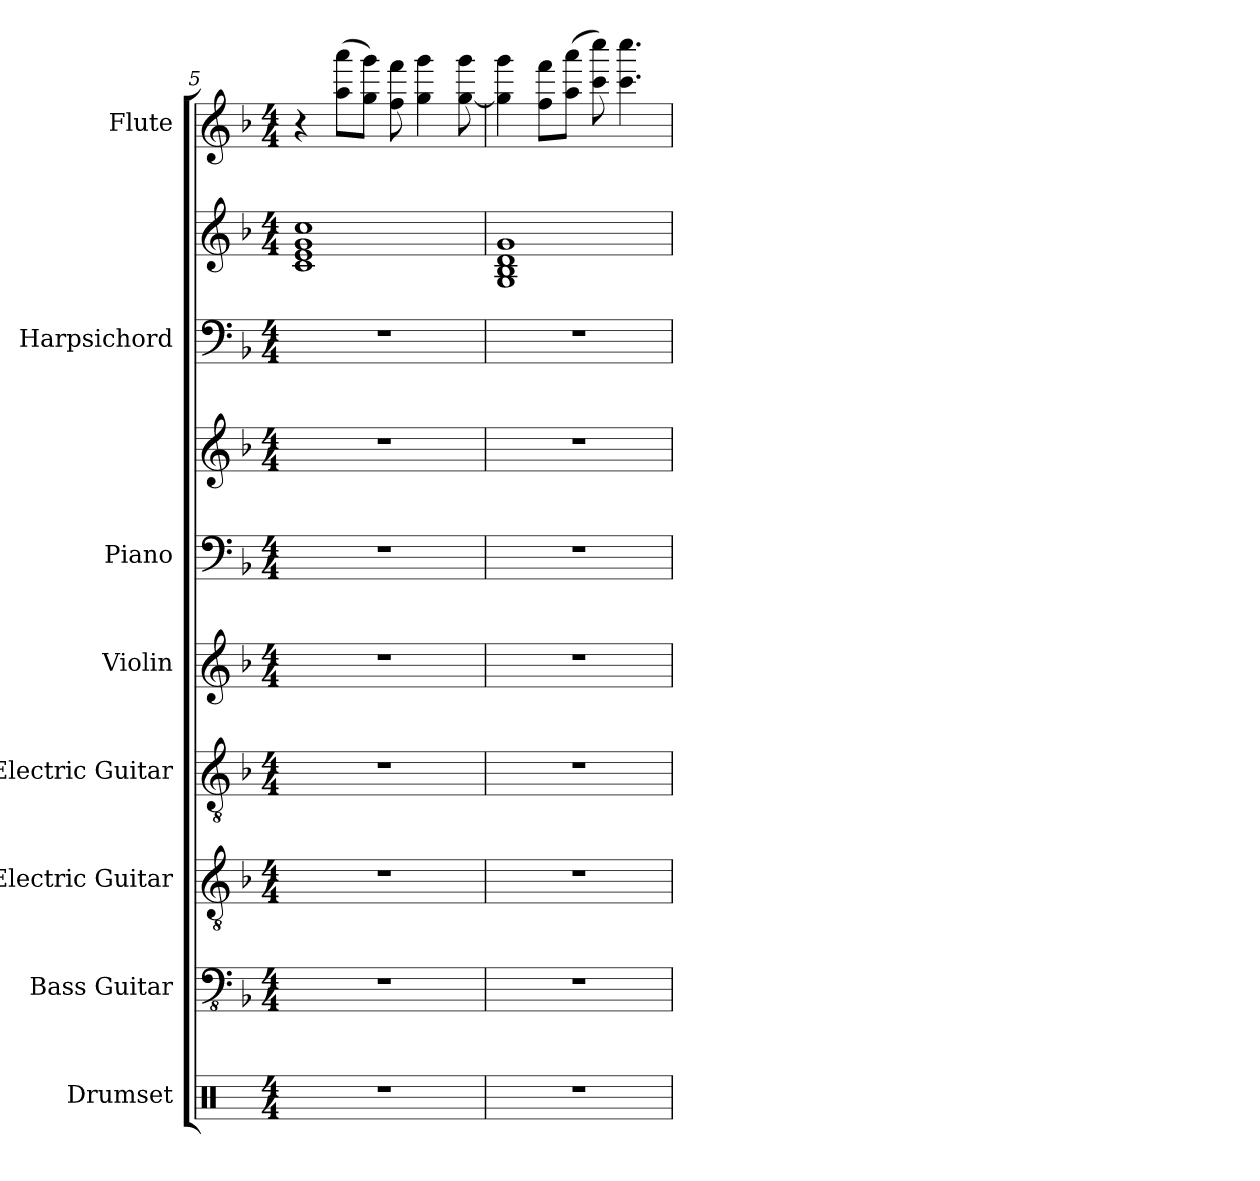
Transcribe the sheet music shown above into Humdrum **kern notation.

**kern	**kern	**kern	**kern	**kern	**kern	**kern	**kern	**kern	**kern
*part8	*part7	*part6	*part5	*part4	*part3	*part3	*part2	*part2	*part1
*staff10	*staff9	*staff8	*staff7	*staff6	*staff5	*staff4	*staff3	*staff2	*staff1
*I"Drumset	*I"Bass Guitar	*I"Electric Guitar	*I"Electric Guitar	*I"Violin	*I"Piano	*	*I"Harpsichord	*	*I"Flute
*I'Drs.	*I'B. Guit.	*I'El. Guit.	*I'El. Guit.	*I'Vln.	*I'Pno.	*	*I'Hch.	*	*I'Fl.
*clefX	*clefFv4	*clefGv2	*clefGv2	*clefG2	*clefF4	*clefG2	*clefF4	*clefG2	*clefG2
*k[]	*k[b-]	*k[b-]	*k[b-]	*k[b-]	*k[b-]	*k[b-]	*k[b-]	*k[b-]	*k[b-]
*M4/4	*M4/4	*M4/4	*M4/4	*M4/4	*M4/4	*M4/4	*M4/4	*M4/4	*M4/4
=5	=5	=5	=5	=5	=5	=5	=5	=5	=5
1r	1r	1r	1r	1r	1r	1r	1r	1c 1e 1g 1cc	4r
.	.	.	.	.	.	.	.	.	(8aa\ 8aaa\L
.	.	.	.	.	.	.	.	.	8gg\ 8ggg\J)
.	.	.	.	.	.	.	.	.	8ff\ 8fff\
.	.	.	.	.	.	.	.	.	4gg\ 4ggg\
.	.	.	.	.	.	.	.	.	[8gg\ 8ggg\
=6	=6	=6	=6	=6	=6	=6	=6	=6	=6
1r	1r	1r	1r	1r	1r	1r	1r	1G 1B- 1d 1g	4gg\] 4ggg\
.	.	.	.	.	.	.	.	.	8ff\ 8fff\L
.	.	.	.	.	.	.	.	.	(8aa\ 8aaa\J
.	.	.	.	.	.	.	.	.	8ccc\ 8cccc\)
.	.	.	.	.	.	.	.	.	4.ccc\ 4.cccc\
=	=	=	=	=	=	=	=	=	=
*-	*-	*-	*-	*-	*-	*-	*-	*-	*-
